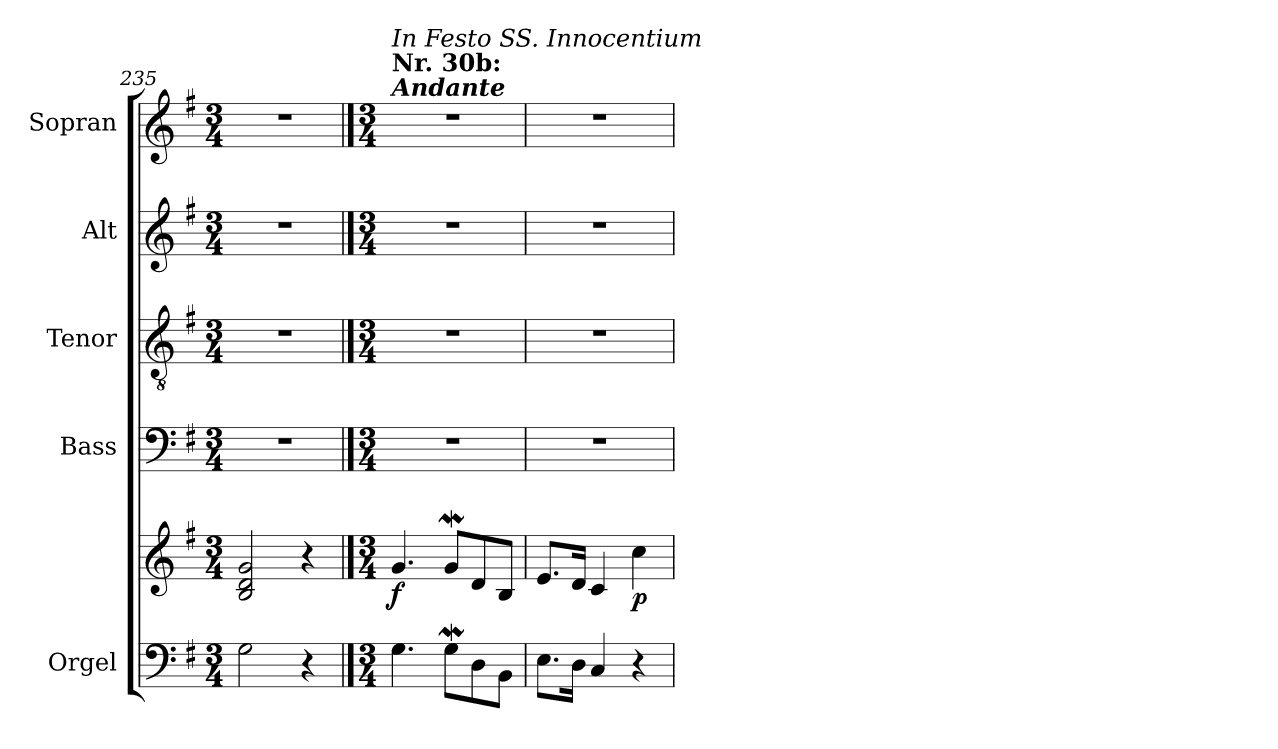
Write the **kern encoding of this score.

**kern	**kern	**dynam	**kern	**kern	**kern	**kern
*part5	*part5	*part5	*part4	*part3	*part2	*part1
*staff6	*staff5	*staff5/6	*staff4	*staff3	*staff2	*staff1
*I"Orgel	*	*	*I"Bass	*I"Tenor	*I"Alt	*I"Sopran
*I'Org.	*	*	*I'B.	*I'T.	*I'A.	*I'S.
*clefF4	*clefG2	*	*clefF4	*clefGv2	*clefG2	*clefG2
*k[f#]	*k[f#]	*	*k[f#]	*k[f#]	*k[f#]	*k[f#]
*G:	*G:	*	*G:	*G:	*G:	*G:
*M3/4	*M3/4	*	*M3/4	*M3/4	*M3/4	*M3/4
=235	=235	=235	=235	=235	=235	=235
2G\	2B/ 2d/ 2g/	.	2.r	2.r	2.r	2.r
4r	4r	.	.	.	.	.
!!LO:LB:g=z
==236	==236	==236	==236	==236	==236	==236
*M3/4	*M3/4	*	*M3/4	*M3/4	*M3/4	*M3/4
!	!	!	!	!	!	!LO:TX:a:Bi:t=Andante
!	!	!	!	!	!	!LO:TX:a:B:t=Nr. 30b&colon;
!	!	!	!	!	!	!LO:TX:a:i:t=In Festo SS. Innocentium
!	!	!LO:DY:b	!	!	!	!
4.G\	4.g/	f	2.r	2.r	2.r	2.r
8Gw\L	8gw/L	.	.	.	.	.
8D\	8d/	.	.	.	.	.
8BB\J	8B/J	.	.	.	.	.
=237	=237	=237	=237	=237	=237	=237
8.E\L	8.e/L	.	2.r	2.r	2.r	2.r
16D\Jk	16d/Jk	.	.	.	.	.
4C/	4c/	.	.	.	.	.
!	!	!LO:DY:b	!	!	!	!
4r	4cc\	p	.	.	.	.
=	=	=	=	=	=	=
*-	*-	*-	*-	*-	*-	*-
